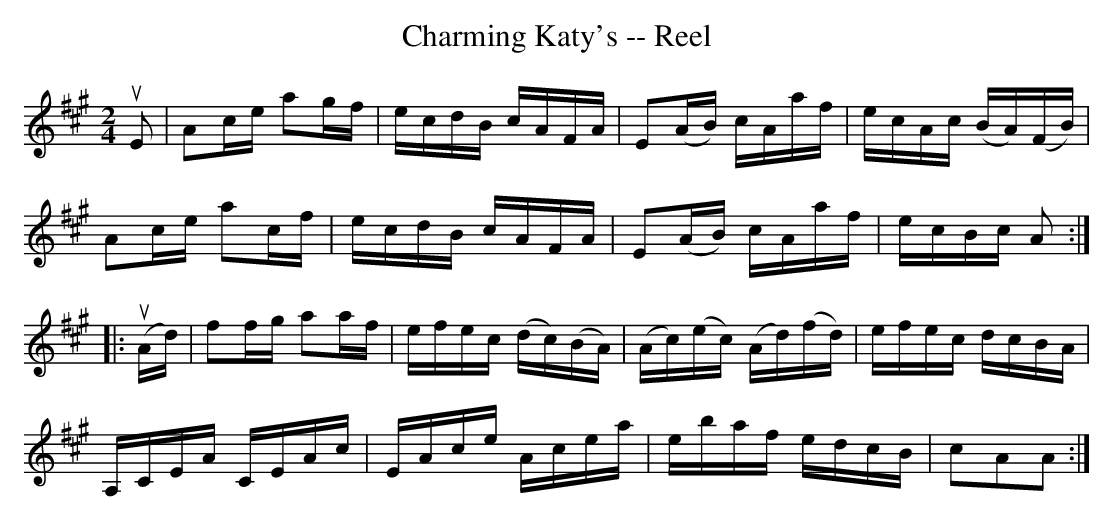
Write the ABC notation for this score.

X:1
T: Charming Katy's -- Reel
M:2/4
L:1/16
K:A
uE2|\
A2ce  a2gf | ecdB  cAFA    | E2(AB)  cAaf      | ecAc (BA)(FB) |
A2ce  a2cf | ecdB  cAFA    | E2(AB)  cAaf      | ecBc  A2     ::
u(Ad)|\
f2fg  a2af | efec (dc)(BA) | (Ac)(ec) (Ad)(fd) | efec  dcBA    |
A,CEA CEAc | EAce Acea     |  ebaf     edcB    | c2A2A2       :|
